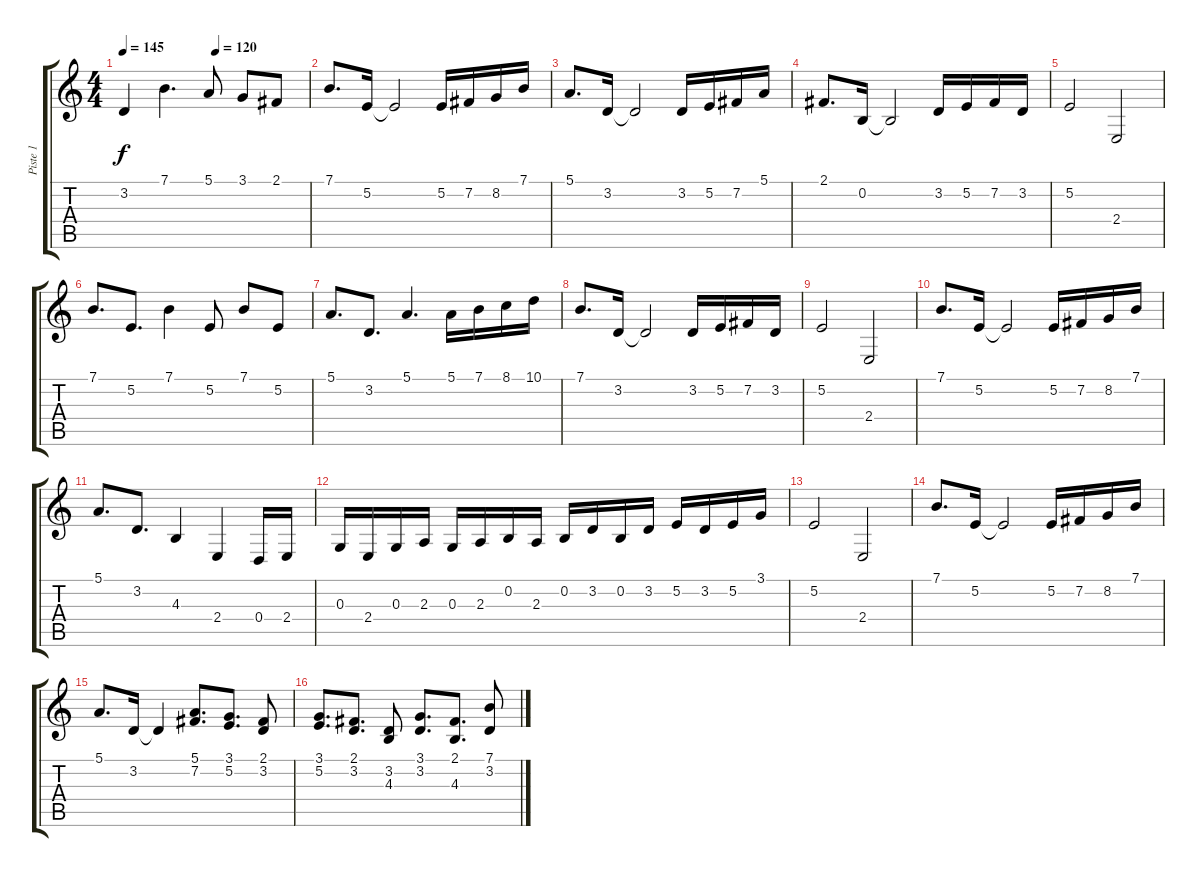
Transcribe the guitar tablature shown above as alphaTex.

\track ("Piste 1" "Piste 1") {instrument fx1rain}
\staff {score tabs}
\tuning (E4 B3 G3 D3 A2 E2) {hide}
\ts (4 4)
\tempo 145
\tempo (120 0.5)
\clef g2
\ks c
3.2.4{dy f} 7.1.4{d} 5.1.8 3.1.8 2.1.8 |
7.1.8{d} 5.2.16 5.2{t}.2 5.2.16 7.2.16 8.2.16 7.1.16 |
5.1.8{d} 3.2.16 3.2{t}.2 3.2.16 5.2.16 7.2.16 5.1.16 |
2.1.8{d} 0.2.16 0.2{t}.2 3.2.16 5.2.16 7.2.16 3.2.16 |
5.2.2 2.4.2 |
7.1.8{d} 5.2.8{d} 7.1.4 5.2.8 7.1.8 5.2.8 |
5.1.8{d} 3.2.8{d} 5.1.4{d} 5.1.16 7.1.16 8.1.16 10.1.16 |
7.1.8{d} 3.2.16 3.2{t}.2 3.2.16 5.2.16 7.2.16 3.2.16 |
5.2.2 2.4.2 |
7.1.8{d} 5.2.16 5.2{t}.2 5.2.16 7.2.16 8.2.16 7.1.16 |
5.1.8{d} 3.2.8{d} 4.3.4 2.4.4 0.4.16 2.4.16 |
0.3.16 2.4.16 0.3.16 2.3.16 0.3.16 2.3.16 0.2.16 2.3.16 0.2.16 3.2.16 0.2.16 3.2.16 5.2.16 3.2.16 5.2.16 3.1.16 |
5.2.2 2.4.2 |
7.1.8{d} 5.2.16 5.2{t}.2 5.2.16 7.2.16 8.2.16 7.1.16 |
5.1.8{d} 3.2.16 3.2{t}.4 (5.1 7.2).8{d} (3.1 5.2).8{d} (2.1 3.2).8 |
(3.1 5.2).8{d} (2.1 3.2).8{d} (3.2 4.3).8 (3.1 3.2).8{d} (2.1 4.3).8{d} (7.1 3.2).8
